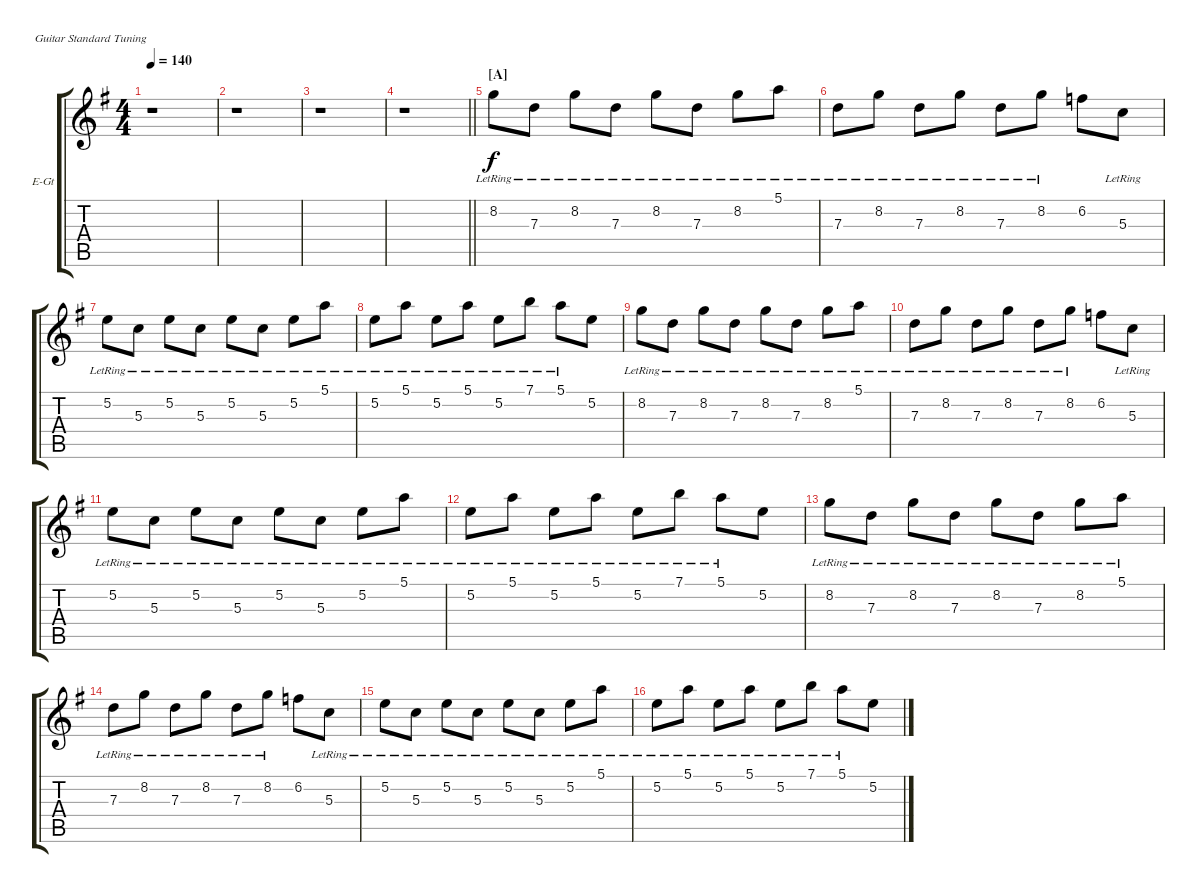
\bracketExtendMode groupsimilarinstruments
\firstSystemTrackNameOrientation horizontal
\otherSystemsTrackNameOrientation horizontal
\track ("Albert Hammond Jr." "E-Gt") {instrument overdrivenguitar}
\staff {score tabs}
\tuning (E4 B3 G3 D3 A2 E2)
\ts (4 4)
\tempo 140
\clef g2
\ks g
r.1{dy ff} |
r.1 |
r.1 |
\barLineRight lightlight
r.1 |
\section ("A" "")
8.2{lr}.8{dy f} 7.3{lr}.8 8.2{lr}.8 7.3{lr}.8 8.2{lr}.8 7.3{lr}.8 8.2{lr}.8 5.1{lr}.8 |
7.3{lr}.8 8.2{lr}.8 7.3{lr}.8 8.2{lr}.8 7.3{lr}.8 8.2{lr}.8 6.2.8 5.3{lr}.8 |
5.2{lr}.8 5.3{lr}.8 5.2{lr}.8 5.3{lr}.8 5.2{lr}.8 5.3{lr}.8 5.2{lr}.8 5.1{lr}.8 |
5.2{lr}.8 5.1{lr}.8 5.2{lr}.8 5.1{lr}.8 5.2{lr}.8 7.1{lr}.8 5.1{lr}.8 5.2.8 |
8.2{lr}.8 7.3{lr}.8 8.2{lr}.8 7.3{lr}.8 8.2{lr}.8 7.3{lr}.8 8.2{lr}.8 5.1{lr}.8 |
7.3{lr}.8 8.2{lr}.8 7.3{lr}.8 8.2{lr}.8 7.3{lr}.8 8.2{lr}.8 6.2.8 5.3{lr}.8 |
5.2{lr}.8 5.3{lr}.8 5.2{lr}.8 5.3{lr}.8 5.2{lr}.8 5.3{lr}.8 5.2{lr}.8 5.1{lr}.8 |
5.2{lr}.8 5.1{lr}.8 5.2{lr}.8 5.1{lr}.8 5.2{lr}.8 7.1{lr}.8 5.1{lr}.8 5.2.8 |
8.2{lr}.8 7.3{lr}.8 8.2{lr}.8 7.3{lr}.8 8.2{lr}.8 7.3{lr}.8 8.2{lr}.8 5.1{lr}.8 |
7.3{lr}.8 8.2{lr}.8 7.3{lr}.8 8.2{lr}.8 7.3{lr}.8 8.2{lr}.8 6.2.8 5.3{lr}.8 |
5.2{lr}.8 5.3{lr}.8 5.2{lr}.8 5.3{lr}.8 5.2{lr}.8 5.3{lr}.8 5.2{lr}.8 5.1{lr}.8 |
5.2{lr}.8 5.1{lr}.8 5.2{lr}.8 5.1{lr}.8 5.2{lr}.8 7.1{lr}.8 5.1{lr}.8 5.2.8
